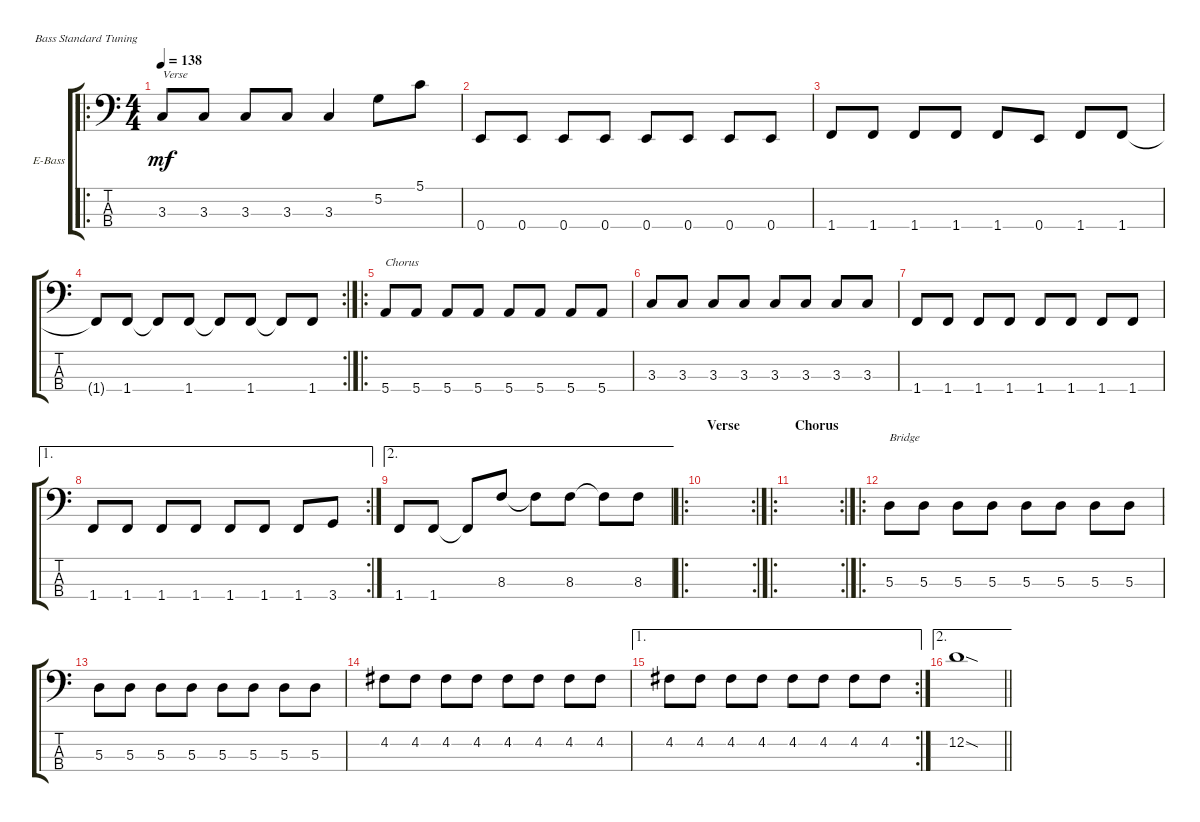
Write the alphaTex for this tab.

\defaultSystemsLayout 4
\bracketExtendMode groupsimilarinstruments
\firstSystemTrackNameOrientation horizontal
\otherSystemsTrackNameOrientation horizontal
\track ("Electric Bass" "E-Bass") {instrument electricbassfinger}
\staff {score tabs}
\tuning (G2 D2 A1 E1)
\ro
\ts (4 4)
\tempo 138
\clef f4
\ks c
3.3.8{txt "Verse" dy mf} 3.3.8 3.3.8 3.3.8 3.3.4 5.2.8 5.1.8 |
0.4.8 0.4.8 0.4.8 0.4.8 0.4.8 0.4.8 0.4.8 0.4.8 |
1.4.8 1.4.8 1.4.8 1.4.8 1.4.8 0.4.8 1.4.8 1.4.8 |
\rc 2
1.4{t}.8 1.4.8 1.4{t}.8 1.4.8 1.4{t}.8 1.4.8 1.4{t}.8 1.4.8 |
\ro
5.4.8{txt "Chorus"} 5.4.8 5.4.8 5.4.8 5.4.8 5.4.8 5.4.8 5.4.8 |
3.3.8 3.3.8 3.3.8 3.3.8 3.3.8 3.3.8 3.3.8 3.3.8 |
1.4.8 1.4.8 1.4.8 1.4.8 1.4.8 1.4.8 1.4.8 1.4.8 |
\ae 1
\rc 2
1.4.8 1.4.8 1.4.8 1.4.8 1.4.8 1.4.8 1.4.8 3.4.8 |
\ae 2
1.4.8 1.4.8 1.4{t}.8 8.3.8 8.3{t}.8 8.3.8 8.3{t}.8 8.3.8 |
\ro
\rc 2
\section ("" "Verse")
|
\ro
\rc 2
\section ("" "Chorus")
|
\ro
5.3.8{txt "Bridge"} 5.3.8 5.3.8 5.3.8 5.3.8 5.3.8 5.3.8 5.3.8 |
5.3.8 5.3.8 5.3.8 5.3.8 5.3.8 5.3.8 5.3.8 5.3.8 |
4.2.8 4.2.8 4.2.8 4.2.8 4.2.8 4.2.8 4.2.8 4.2.8 |
\ae 1
\rc 2
4.2.8 4.2.8 4.2.8 4.2.8 4.2.8 4.2.8 4.2.8 4.2.8 |
\ae 2
\barLineRight lightlight
12.2{sod}.1
